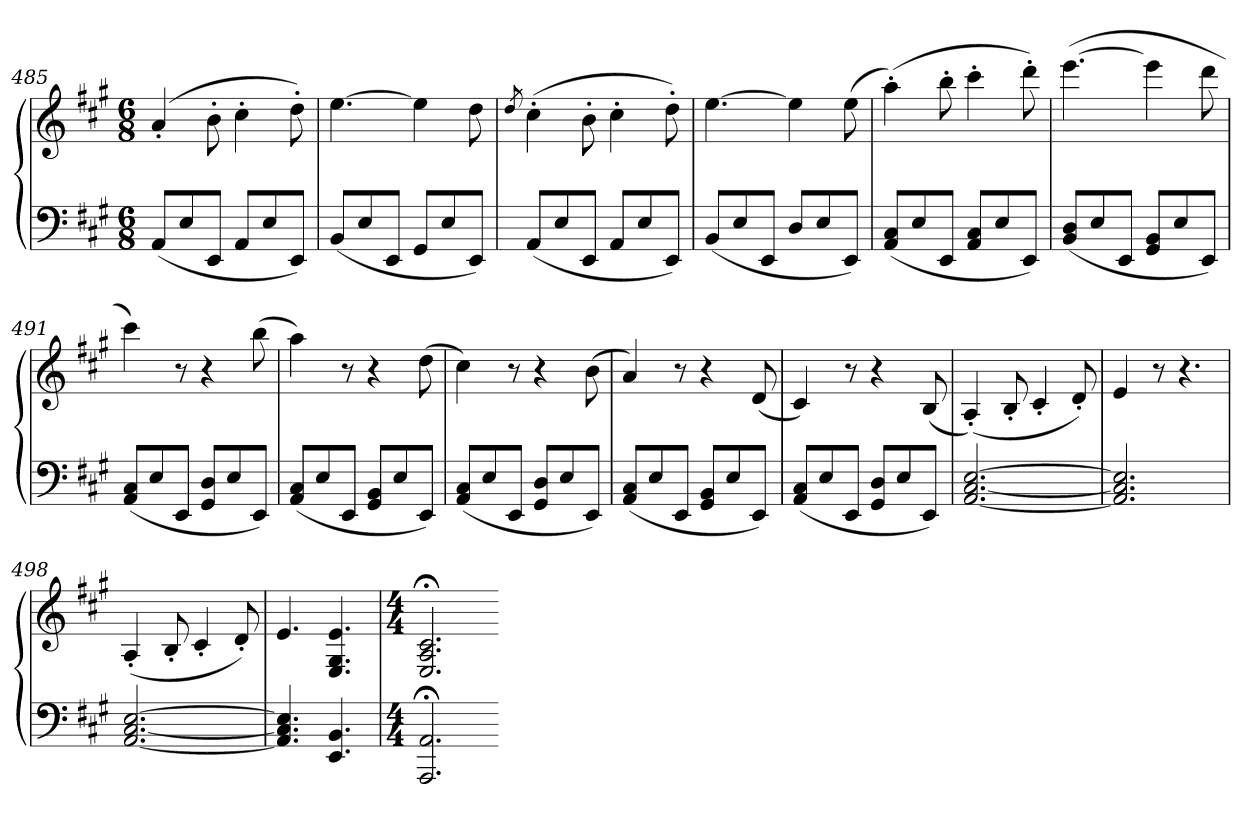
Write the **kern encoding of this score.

**kern	**kern
*part1	*part1
*staff2	*staff1
*clefF4	*clefG2
*k[f#c#g#]	*k[f#c#g#]
*A:	*A:
*M6/8	*M6/8
=485	=485
(8AAL	(4a'
8E	.
8EEJ	8b'
8AAL	4cc#'
8E	.
8EEJ)	8dd')
=486	=486
(8BBL	[4.ee
8E	.
8EEJ	.
8GG#L	4ee]
8E	.
8EEJ)	8dd
=487	=487
.	8qdd
(8AAL	(4cc#'
8E	.
8EEJ	8b'
8AAL	4cc#'
8E	.
8EEJ)	8dd')
=488	=488
(8BBL	[4.ee
8E	.
8EEJ	.
8DL	4ee]
8E	.
8EEJ)	(8ee
=489	=489
(8AA 8C#L	(4aa')
8E	.
8EEJ	8bb'
8AA 8C#L	4ccc#'
8E	.
8EEJ)	8ddd')
=490	=490
(8BB 8DL	([4.eee
8E	.
8EEJ	.
8GG# 8BBL	4eee]
8E	.
8EEJ)	8ddd
=491	=491
(8AA 8C#L	4ccc#)
8E	.
8EEJ	8r
8GG# 8DL	4r
8E	.
8EEJ)	(8bb
=492	=492
(8AA 8C#L	4aa)
8E	.
8EEJ	8r
8GG# 8BBL	4r
8E	.
8EEJ)	(8dd
=493	=493
(8AA 8C#L	4cc#)
8E	.
8EEJ	8r
8GG# 8DL	4r
8E	.
8EEJ)	(8b
=494	=494
(8AA 8C#L	4a)
8E	.
8EEJ	8r
8GG# 8BBL	4r
8E	.
8EEJ)	(8d
=495	=495
(8AA 8C#L	4c#)
8E	.
8EEJ	8r
8GG# 8DL	4r
8E	.
8EEJ)	(8B
=496	=496
[2.AA [2.C# [2.E	(4A')
.	8B'
.	4c#'
.	8d')
=497	=497
2.AA] 2.C#] 2.E]	4e
.	8r
.	4.r
=498	=498
[2.AA [2.C# [2.E	(4A'
.	8B'
.	4c#'
.	8d')
=499	=499
4.AA] 4.C#] 4.E]	4.e
4.EE 4.BB	4.E 4.G# 4.e
=500	=500
*M4/4	*M4/4
2.AAA;< 2.AA;<	2.E;< 2.A;< 2.c#;<
=-	=-
*-	*-
